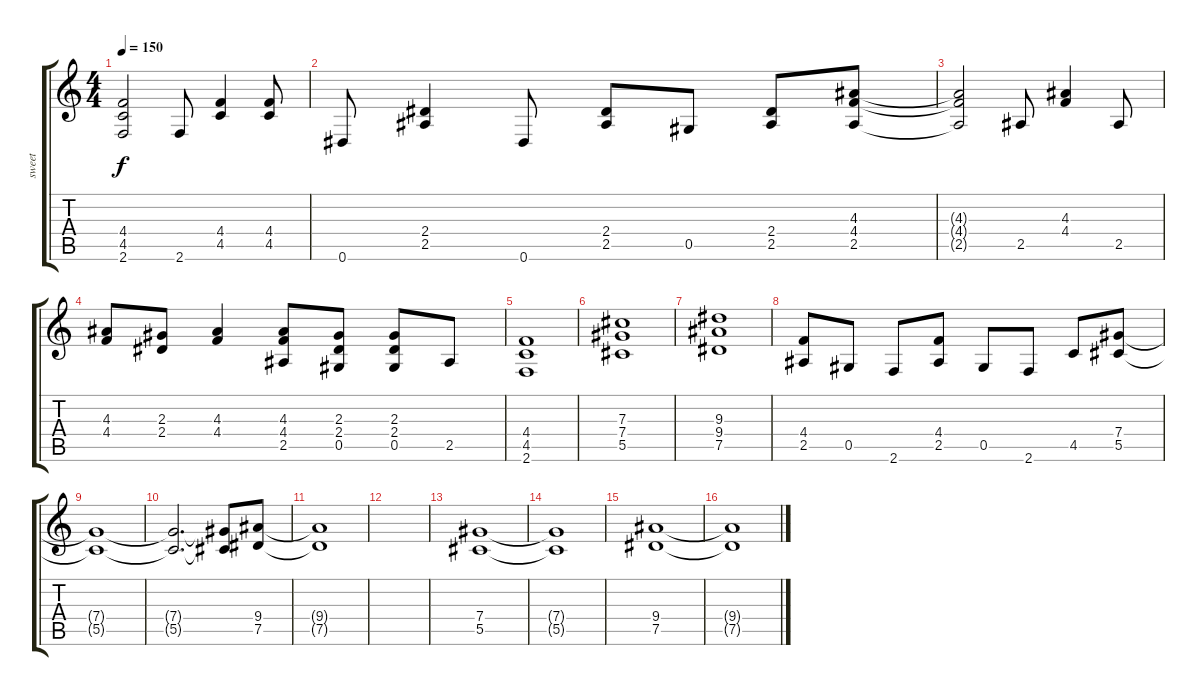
\track ("sweet" "sweet") {instrument distortionguitar}
\staff {score tabs}
\tuning (Eb4 Bb3 Gb3 Db3 Ab2 Eb2) {hide}
\ts (4 4)
\tempo 150
\clef g2
\ks c
(4.4 4.5 2.6).2{dy f} 2.6.8 (4.4 4.5).4 (4.4 4.5).8 |
0.6.8 (2.4 2.5).4 0.6.8 (2.4 2.5).8 0.5.8 (2.4 2.5).8 (4.3 4.4 2.5).8 |
(4.3{t} 4.4{t} 2.5{t}).2 2.5.8 (4.3 4.4).4 2.5.8 |
(4.3 4.4).8 (2.3 2.4).8 (4.3 4.4).4 (4.3 4.4 2.5).8 (2.3 2.4 0.5).8 (2.3 2.4 0.5).8 2.5.8 |
(4.4 4.5 2.6).1 |
(7.3 7.4 5.5).1 |
(9.3 9.4 7.5).1 |
(4.4 2.5).8 0.5.8 2.6.8 (4.4 2.5).8 0.5.8 2.6.8 4.5.8 (7.4 5.5).8 |
(7.4{t} 5.5{t}).1 |
(7.4{t} 5.5{t}).2{d} (7.4{t} 5.5{t}).8 (9.4 7.5).8 |
(9.4{t} 7.5{t}).1 |
|
(7.4 5.5).1 |
(7.4{t} 5.5{t}).1 |
(9.4 7.5).1 |
(9.4{t} 7.5{t}).1
